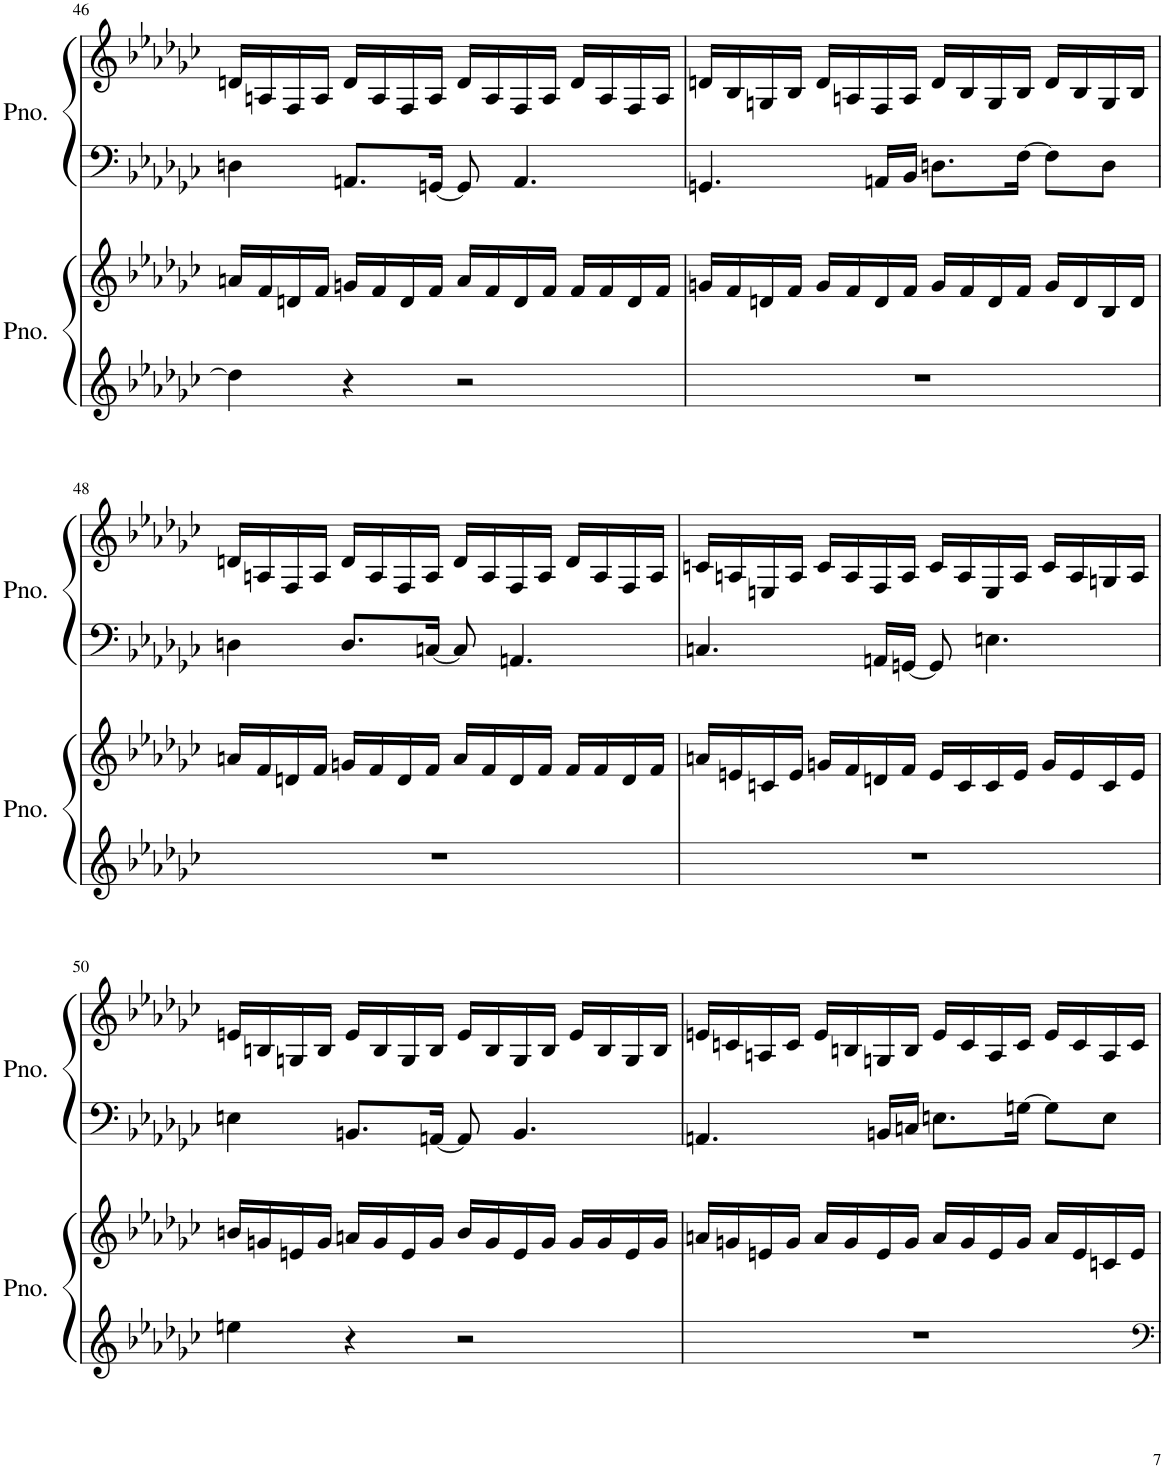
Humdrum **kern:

**kern	**kern	**kern	**kern
*part2	*part2	*part1	*part1
*staff4	*staff3	*staff2	*staff1
*I"Piano	*	*I"Piano	*
*I'Pno.	*	*I'Pno.	*
!!LO:PB:g=z
*clefG2	*clefG2	*clefF4	*clefG2
*k[b-e-a-d-g-c-]	*k[b-e-a-d-g-c-]	*k[b-e-a-d-g-c-]	*k[b-e-a-d-g-c-]
*M4/4	*M4/4	*M4/4	*M4/4
=46	=46	=46	=46
4dd\]	16an/LL	4Dn\	16dn/LL
.	16f/	.	16An/
.	16dn/	.	16F/
.	16f/JJ	.	16A/JJ
4r	16gn/LL	8.AAn/L	16d/LL
.	16f/	.	16A/
.	16d/	.	16F/
.	16f/JJ	[16GGn/Jk	16A/JJ
2r	16a/LL	8GG/]	16d/LL
.	16f/	.	16A/
.	16d/	4.AA/	16F/
.	16f/JJ	.	16A/JJ
.	16f/LL	.	16d/LL
.	16f/	.	16A/
.	16d/	.	16F/
.	16f/JJ	.	16A/JJ
=47	=47	=47	=47
1r	16gn/LL	4.GGn/	16dn/LL
.	16f/	.	16B-/
.	16dn/	.	16Gn/
.	16f/JJ	.	16B-/JJ
.	16g/LL	.	16d/LL
.	16f/	.	16An/
.	16d/	16AAn/LL	16F/
.	16f/JJ	16BB-/JJ	16A/JJ
.	16g/LL	8.Dn\L	16d/LL
.	16f/	.	16B-/
.	16d/	.	16G/
.	16f/JJ	[16F\Jk	16B-/JJ
.	16g/LL	8F\L]	16d/LL
.	16d/	.	16B-/
.	16B-/	8D\J	16G/
.	16d/JJ	.	16B-/JJ
!!LO:LB:g=z
=48	=48	=48	=48
1r	16an/LL	4Dn\	16dn/LL
.	16f/	.	16An/
.	16dn/	.	16F/
.	16f/JJ	.	16A/JJ
.	16gn/LL	8.D/L	16d/LL
.	16f/	.	16A/
.	16d/	.	16F/
.	16f/JJ	[16Cn/Jk	16A/JJ
.	16a/LL	8C/]	16d/LL
.	16f/	.	16A/
.	16d/	4.AAn/	16F/
.	16f/JJ	.	16A/JJ
.	16f/LL	.	16d/LL
.	16f/	.	16A/
.	16d/	.	16F/
.	16f/JJ	.	16A/JJ
=49	=49	=49	=49
1r	16an/LL	4.Cn/	16cn/LL
.	16en/	.	16An/
.	16cn/	.	16En/
.	16e/JJ	.	16A/JJ
.	16gn/LL	.	16c/LL
.	16f/	.	16A/
.	16dn/	16AAn/LL	16F/
.	16f/JJ	[16GGn/JJ	16A/JJ
.	16e/LL	8GG/]	16c/LL
.	16c/	.	16A/
.	16c/	4.En\	16E/
.	16e/JJ	.	16A/JJ
.	16g/LL	.	16c/LL
.	16e/	.	16A/
.	16c/	.	16Gn/
.	16e/JJ	.	16A/JJ
!!LO:LB:g=z
=50	=50	=50	=50
4een\	16bn/LL	4En\	16en/LL
.	16gn/	.	16Bn/
.	16en/	.	16Gn/
.	16g/JJ	.	16B/JJ
4r	16an/LL	8.BBn/L	16e/LL
.	16g/	.	16B/
.	16e/	.	16G/
.	16g/JJ	[16AAn/Jk	16B/JJ
2r	16b/LL	8AA/]	16e/LL
.	16g/	.	16B/
.	16e/	4.BB/	16G/
.	16g/JJ	.	16B/JJ
.	16g/LL	.	16e/LL
.	16g/	.	16B/
.	16e/	.	16G/
.	16g/JJ	.	16B/JJ
=51	=51	=51	=51
1r	16an/LL	4.AAn/	16en/LL
.	16gn/	.	16cn/
.	16en/	.	16An/
.	16g/JJ	.	16c/JJ
.	16a/LL	.	16e/LL
.	16g/	.	16Bn/
.	16e/	16BBn/LL	16Gn/
.	16g/JJ	16Cn/JJ	16B/JJ
.	16a/LL	8.En\L	16e/LL
.	16g/	.	16c/
.	16e/	.	16A/
.	16g/JJ	[16Gn\Jk	16c/JJ
.	16a/LL	8G\L]	16e/LL
.	16e/	.	16c/
.	16cn/	8E\J	16A/
.	16e/JJ	.	16c/JJ
=	=	=	=
*-	*-	*-	*-
